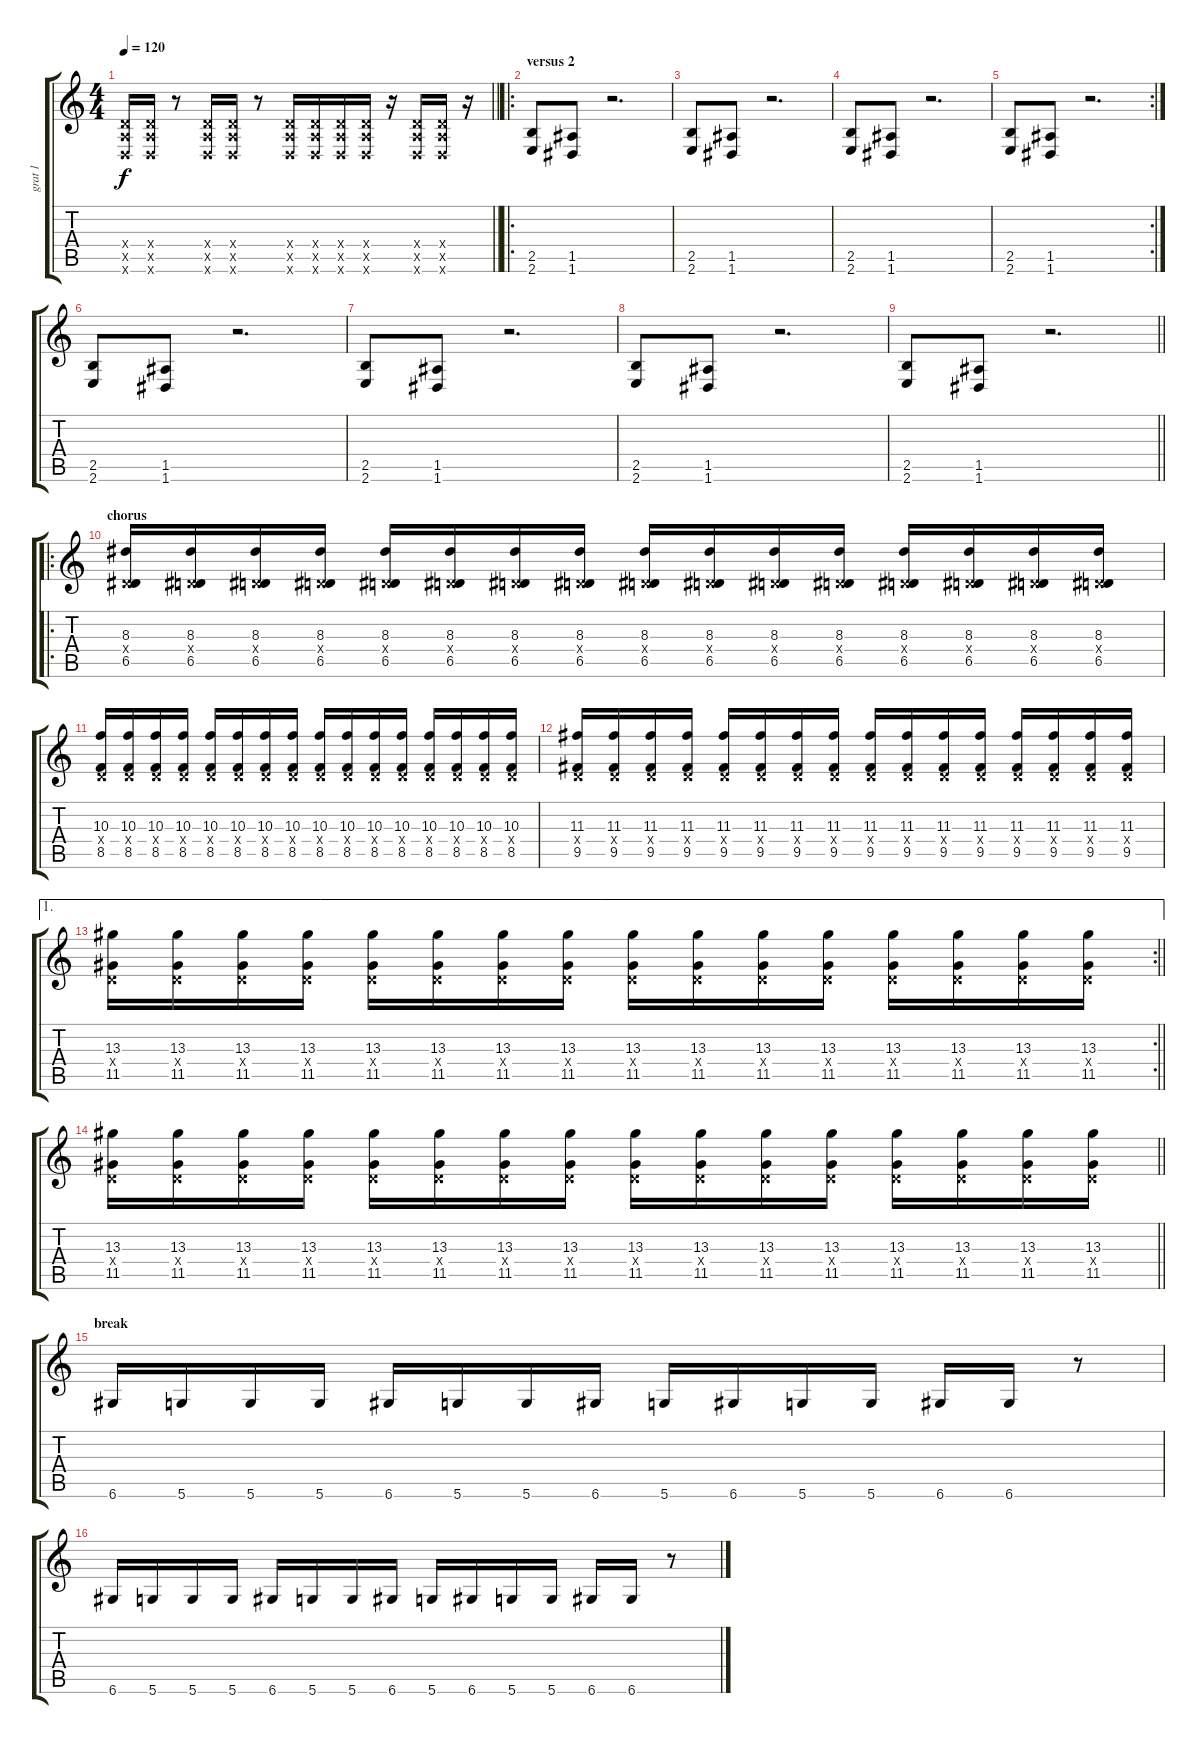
\track ("grat 1" "grat 1") {instrument distortionguitar}
\staff {score tabs}
\tuning (E4 B3 G3 D3 A2 D2) {hide}
\ts (4 4)
\tempo 120
\clef g2
\barLineRight lightlight
\ks c
(0.4{x} 0.5{x} 0.6{x}).16{dy f} (0.4{x} 0.5{x} 0.6{x}).16 r.8 (0.4{x} 0.5{x} 0.6{x}).16 (0.4{x} 0.5{x} 0.6{x}).16 r.8 (0.4{x} 0.5{x} 0.6{x}).16 (0.4{x} 0.5{x} 0.6{x}).16 (0.4{x} 0.5{x} 0.6{x}).16 (0.4{x} 0.5{x} 0.6{x}).16 r.16 (0.4{x} 0.5{x} 0.6{x}).16 (0.4{x} 0.5{x} 0.6{x}).16 r.16 |
\ro
\section ("" "versus 2")
(2.5 2.6).8 (1.5 1.6).8 r.2{d} |
(2.5 2.6).8 (1.5 1.6).8 r.2{d} |
(2.5 2.6).8 (1.5 1.6).8 r.2{d} |
\rc 2
(2.5 2.6).8 (1.5 1.6).8 r.2{d} |
(2.5 2.6).8 (1.5 1.6).8 r.2{d} |
(2.5 2.6).8 (1.5 1.6).8 r.2{d} |
(2.5 2.6).8 (1.5 1.6).8 r.2{d} |
\barLineRight lightlight
(2.5 2.6).8 (1.5 1.6).8 r.2{d} |
\ro
\section ("" "chorus")
(8.3 0.4{x} 6.5).16 (8.3 0.4{x} 6.5).16 (8.3 0.4{x} 6.5).16 (8.3 0.4{x} 6.5).16 (8.3 0.4{x} 6.5).16 (8.3 0.4{x} 6.5).16 (8.3 0.4{x} 6.5).16 (8.3 0.4{x} 6.5).16 (8.3 0.4{x} 6.5).16 (8.3 0.4{x} 6.5).16 (8.3 0.4{x} 6.5).16 (8.3 0.4{x} 6.5).16 (8.3 0.4{x} 6.5).16 (8.3 0.4{x} 6.5).16 (8.3 0.4{x} 6.5).16 (8.3 0.4{x} 6.5).16 |
(10.3 0.4{x} 8.5).16 (10.3 0.4{x} 8.5).16 (10.3 0.4{x} 8.5).16 (10.3 0.4{x} 8.5).16 (10.3 0.4{x} 8.5).16 (10.3 0.4{x} 8.5).16 (10.3 0.4{x} 8.5).16 (10.3 0.4{x} 8.5).16 (10.3 0.4{x} 8.5).16 (10.3 0.4{x} 8.5).16 (10.3 0.4{x} 8.5).16 (10.3 0.4{x} 8.5).16 (10.3 0.4{x} 8.5).16 (10.3 0.4{x} 8.5).16 (10.3 0.4{x} 8.5).16 (10.3 0.4{x} 8.5).16 |
(11.3 0.4{x} 9.5).16 (11.3 0.4{x} 9.5).16 (11.3 0.4{x} 9.5).16 (11.3 0.4{x} 9.5).16 (11.3 0.4{x} 9.5).16 (11.3 0.4{x} 9.5).16 (11.3 0.4{x} 9.5).16 (11.3 0.4{x} 9.5).16 (11.3 0.4{x} 9.5).16 (11.3 0.4{x} 9.5).16 (11.3 0.4{x} 9.5).16 (11.3 0.4{x} 9.5).16 (11.3 0.4{x} 9.5).16 (11.3 0.4{x} 9.5).16 (11.3 0.4{x} 9.5).16 (11.3 0.4{x} 9.5).16 |
\ae 1
\rc 2
\barLineRight lightlight
(13.3 0.4{x} 11.5).16 (13.3 0.4{x} 11.5).16 (13.3 0.4{x} 11.5).16 (13.3 0.4{x} 11.5).16 (13.3 0.4{x} 11.5).16 (13.3 0.4{x} 11.5).16 (13.3 0.4{x} 11.5).16 (13.3 0.4{x} 11.5).16 (13.3 0.4{x} 11.5).16 (13.3 0.4{x} 11.5).16 (13.3 0.4{x} 11.5).16 (13.3 0.4{x} 11.5).16 (13.3 0.4{x} 11.5).16 (13.3 0.4{x} 11.5).16 (13.3 0.4{x} 11.5).16 (13.3 0.4{x} 11.5).16 |
\barLineRight lightlight
(13.3 0.4{x} 11.5).16 (13.3 0.4{x} 11.5).16 (13.3 0.4{x} 11.5).16 (13.3 0.4{x} 11.5).16 (13.3 0.4{x} 11.5).16 (13.3 0.4{x} 11.5).16 (13.3 0.4{x} 11.5).16 (13.3 0.4{x} 11.5).16 (13.3 0.4{x} 11.5).16 (13.3 0.4{x} 11.5).16 (13.3 0.4{x} 11.5).16 (13.3 0.4{x} 11.5).16 (13.3 0.4{x} 11.5).16 (13.3 0.4{x} 11.5).16 (13.3 0.4{x} 11.5).16 (13.3 0.4{x} 11.5).16 |
\section ("" "break")
6.6.16 5.6.16 5.6.16 5.6.16 6.6.16 5.6.16 5.6.16 6.6.16 5.6.16 6.6.16 5.6.16 5.6.16 6.6.16 6.6.16 r.8 |
6.6.16 5.6.16 5.6.16 5.6.16 6.6.16 5.6.16 5.6.16 6.6.16 5.6.16 6.6.16 5.6.16 5.6.16 6.6.16 6.6.16 r.8
